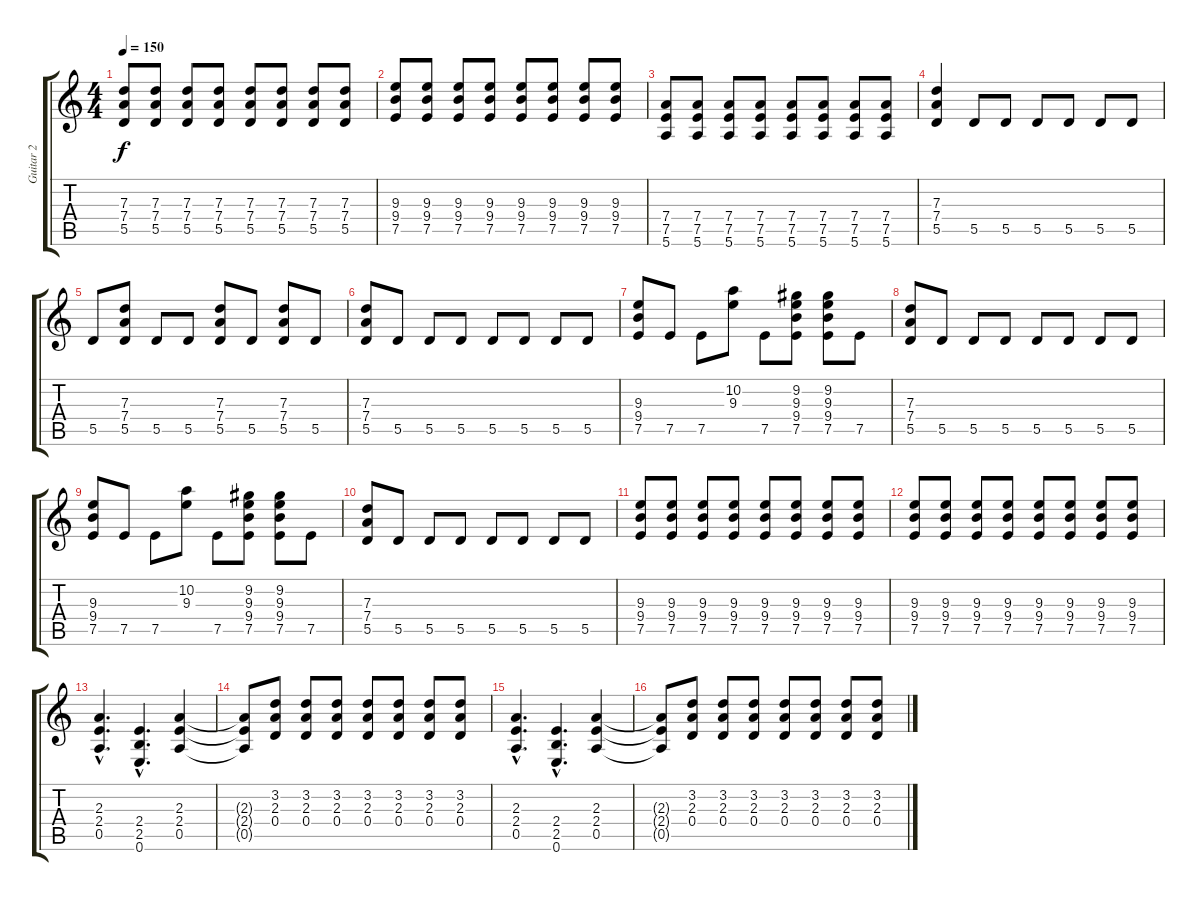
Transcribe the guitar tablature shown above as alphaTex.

\track ("Guitar 2" "Guitar 2") {instrument overdrivenguitar}
\staff {score tabs}
\tuning (E4 B3 G3 D3 A2 E2) {hide}
\ts (4 4)
\tempo 150
\clef g2
\ks c
(7.3 7.4 5.5).8{dy f} (7.3 7.4 5.5).8 (7.3 7.4 5.5).8 (7.3 7.4 5.5).8 (7.3 7.4 5.5).8 (7.3 7.4 5.5).8 (7.3 7.4 5.5).8 (7.3 7.4 5.5).8 |
(9.3 9.4 7.5).8 (9.3 9.4 7.5).8 (9.3 9.4 7.5).8 (9.3 9.4 7.5).8 (9.3 9.4 7.5).8 (9.3 9.4 7.5).8 (9.3 9.4 7.5).8 (9.3 9.4 7.5).8 |
(7.4 7.5 5.6).8 (7.4 7.5 5.6).8 (7.4 7.5 5.6).8 (7.4 7.5 5.6).8 (7.4 7.5 5.6).8 (7.4 7.5 5.6).8 (7.4 7.5 5.6).8 (7.4 7.5 5.6).8 |
(7.3 7.4 5.5).4 5.5.8 5.5.8 5.5.8 5.5.8 5.5.8 5.5.8 |
5.5.8 (7.3 7.4 5.5).8 5.5.8 5.5.8 (7.3 7.4 5.5).8 5.5.8 (7.3 7.4 5.5).8 5.5.8 |
(7.3 7.4 5.5).8 5.5.8 5.5.8 5.5.8 5.5.8 5.5.8 5.5.8 5.5.8 |
(9.3 9.4 7.5).8 7.5.8 7.5.8 (10.2 9.3).8 7.5.8 (9.2 9.3 9.4 7.5).8 (9.2 9.3 9.4 7.5).8 7.5.8 |
(7.3 7.4 5.5).8 5.5.8 5.5.8 5.5.8 5.5.8 5.5.8 5.5.8 5.5.8 |
(9.3 9.4 7.5).8 7.5.8 7.5.8 (10.2 9.3).8 7.5.8 (9.2 9.3 9.4 7.5).8 (9.2 9.3 9.4 7.5).8 7.5.8 |
(7.3 7.4 5.5).8 5.5.8 5.5.8 5.5.8 5.5.8 5.5.8 5.5.8 5.5.8 |
(9.3 9.4 7.5).8 (9.3 9.4 7.5).8 (9.3 9.4 7.5).8 (9.3 9.4 7.5).8 (9.3 9.4 7.5).8 (9.3 9.4 7.5).8 (9.3 9.4 7.5).8 (9.3 9.4 7.5).8 |
(9.3 9.4 7.5).8 (9.3 9.4 7.5).8 (9.3 9.4 7.5).8 (9.3 9.4 7.5).8 (9.3 9.4 7.5).8 (9.3 9.4 7.5).8 (9.3 9.4 7.5).8 (9.3 9.4 7.5).8 |
(2.3{hac} 2.4{hac} 0.5{hac}).4{d} (2.4{hac} 2.5{hac} 0.6{hac}).4{d} (2.3 2.4 0.5).4 |
(2.3{t} 2.4{t} 0.5{t}).8 (3.2 2.3 0.4).8 (3.2 2.3 0.4).8 (3.2 2.3 0.4).8 (3.2 2.3 0.4).8 (3.2 2.3 0.4).8 (3.2 2.3 0.4).8 (3.2 2.3 0.4).8 |
(2.3{hac} 2.4{hac} 0.5{hac}).4{d} (2.4{hac} 2.5{hac} 0.6{hac}).4{d} (2.3 2.4 0.5).4 |
(2.3{t} 2.4{t} 0.5{t}).8 (3.2 2.3 0.4).8 (3.2 2.3 0.4).8 (3.2 2.3 0.4).8 (3.2 2.3 0.4).8 (3.2 2.3 0.4).8 (3.2 2.3 0.4).8 (3.2 2.3 0.4).8
